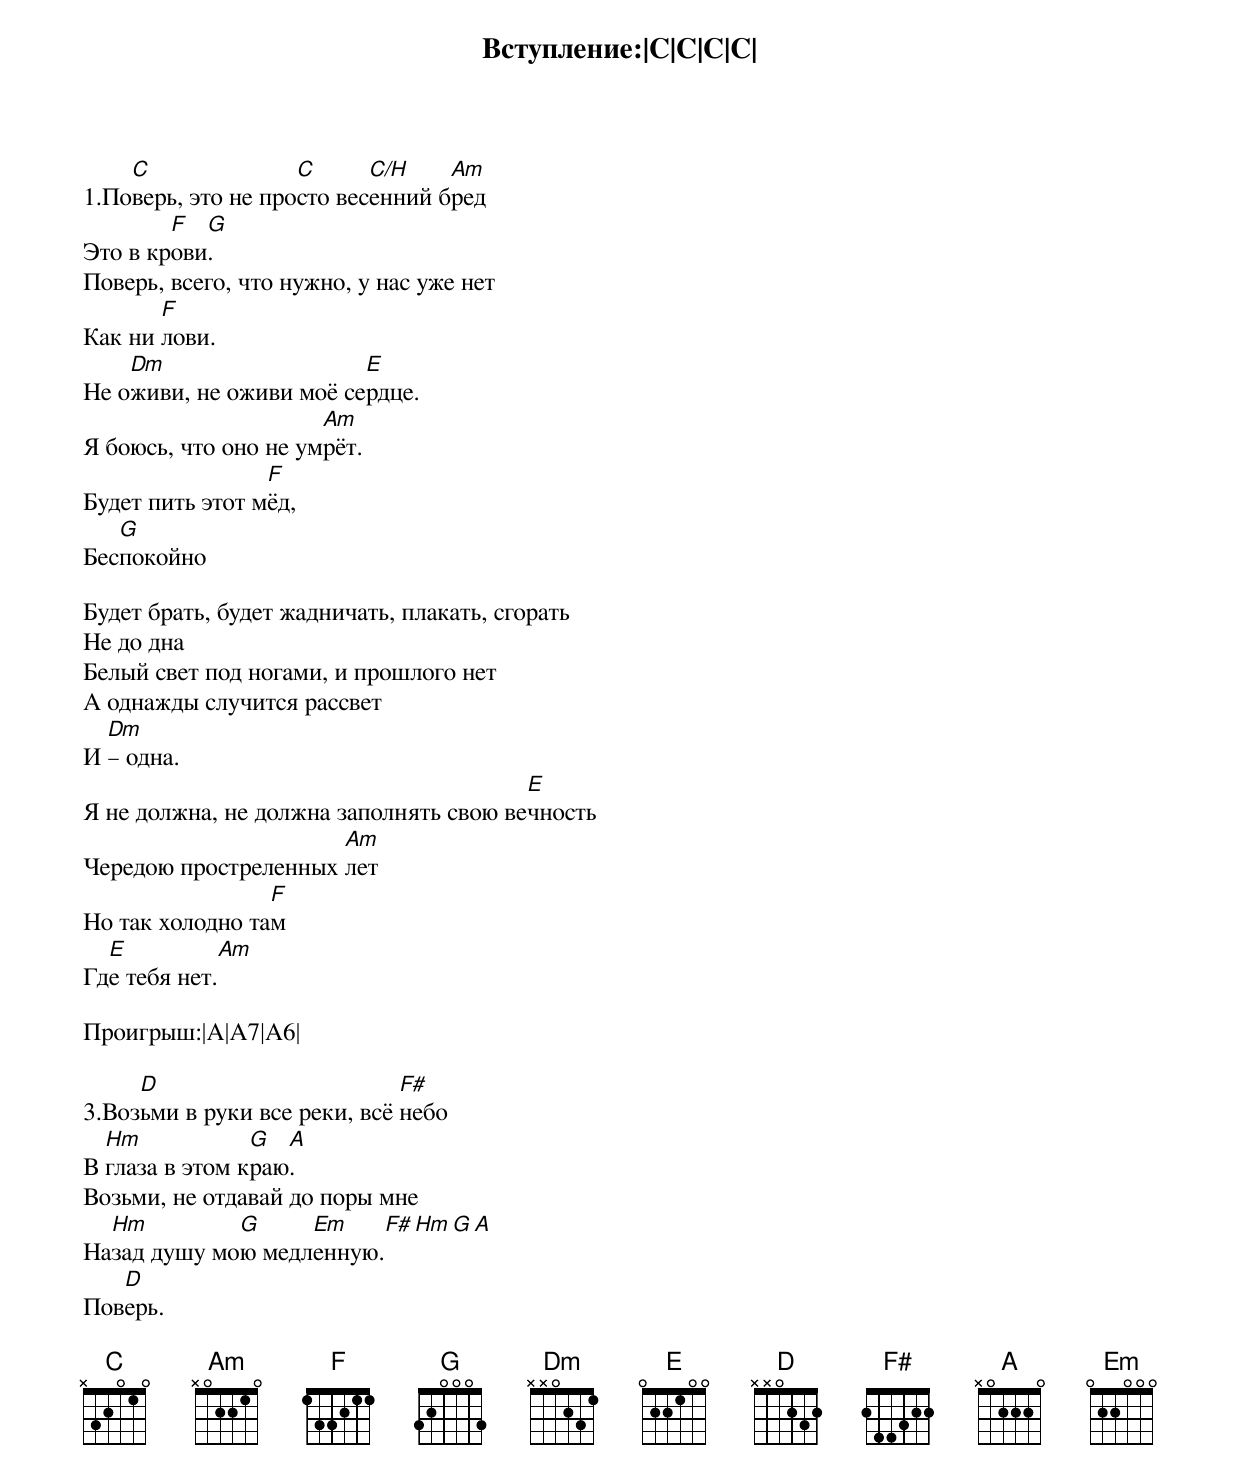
Вступление:|C|C|C|C|

    C               C      C/H    Am
1.Поверь, это не просто весенний бред
        F  G
Это в крови.
Поверь, всего, что нужно, у нас уже нет
       F
Как ни лови.
    Dm                   E
Не оживи, не оживи моё сердце.
                      Am
Я боюсь, что оно не умрёт.
                 F
Будет пить этот мёд,
   G
Беспокойно

Будет брать, будет жадничать, плакать, сгорать
Не до дна
Белый свет под ногами, и прошлого нет
А однажды случится рассвет
  Dm
И – одна.
                                        E
Я не должна, не должна заполнять свою вечность
                      Am
Чередою простреленных лет
                 F
Но так холодно там
  E          Am
Где тебя нет.

Проигрыш:|A|A7|A6|

     D                        F#
3.Возьми в руки все реки, всё небо
  Hm            G  A
В глаза в этом краю.
Возьми, не отдавай до поры мне
  Hm         G     Em    F# Hm G A
Назад душу мою медленную.
   D
Поверь.

C/H x22010
A7  x02223
A6  x02222
